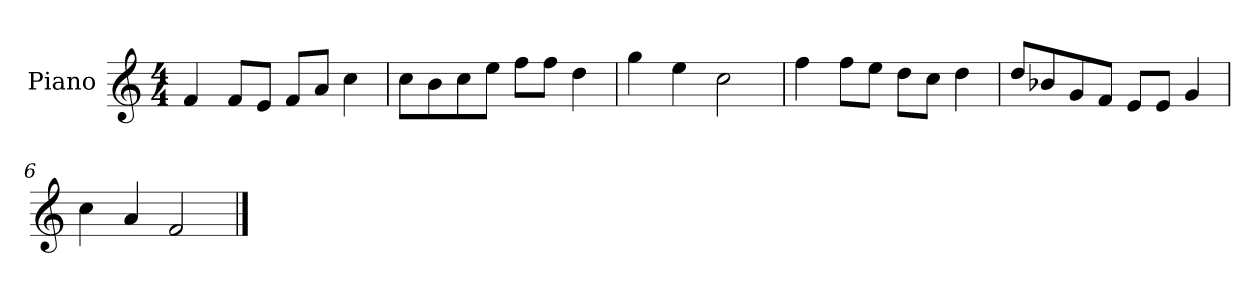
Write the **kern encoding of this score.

**kern
*part1
*staff1
*I"Piano
*I'P-no
*clefG2
*k[]
*M4/4
*MM90
=1
4f/
8f/L
8e/J
8f/L
8a/J
4cc\
=2
8cc\L
8b\
8cc\
8ee\J
8ff\L
8ff\J
4dd\
=3
4gg\
4ee\
2cc\
=4
4ff\
8ff\L
8ee\J
8dd\L
8cc\J
4dd\
=5
8dd/L
8b-X/
8g/
8f/J
8e/L
8e/J
4g/
=6
4cc\
4a/
2f/
==
*-
